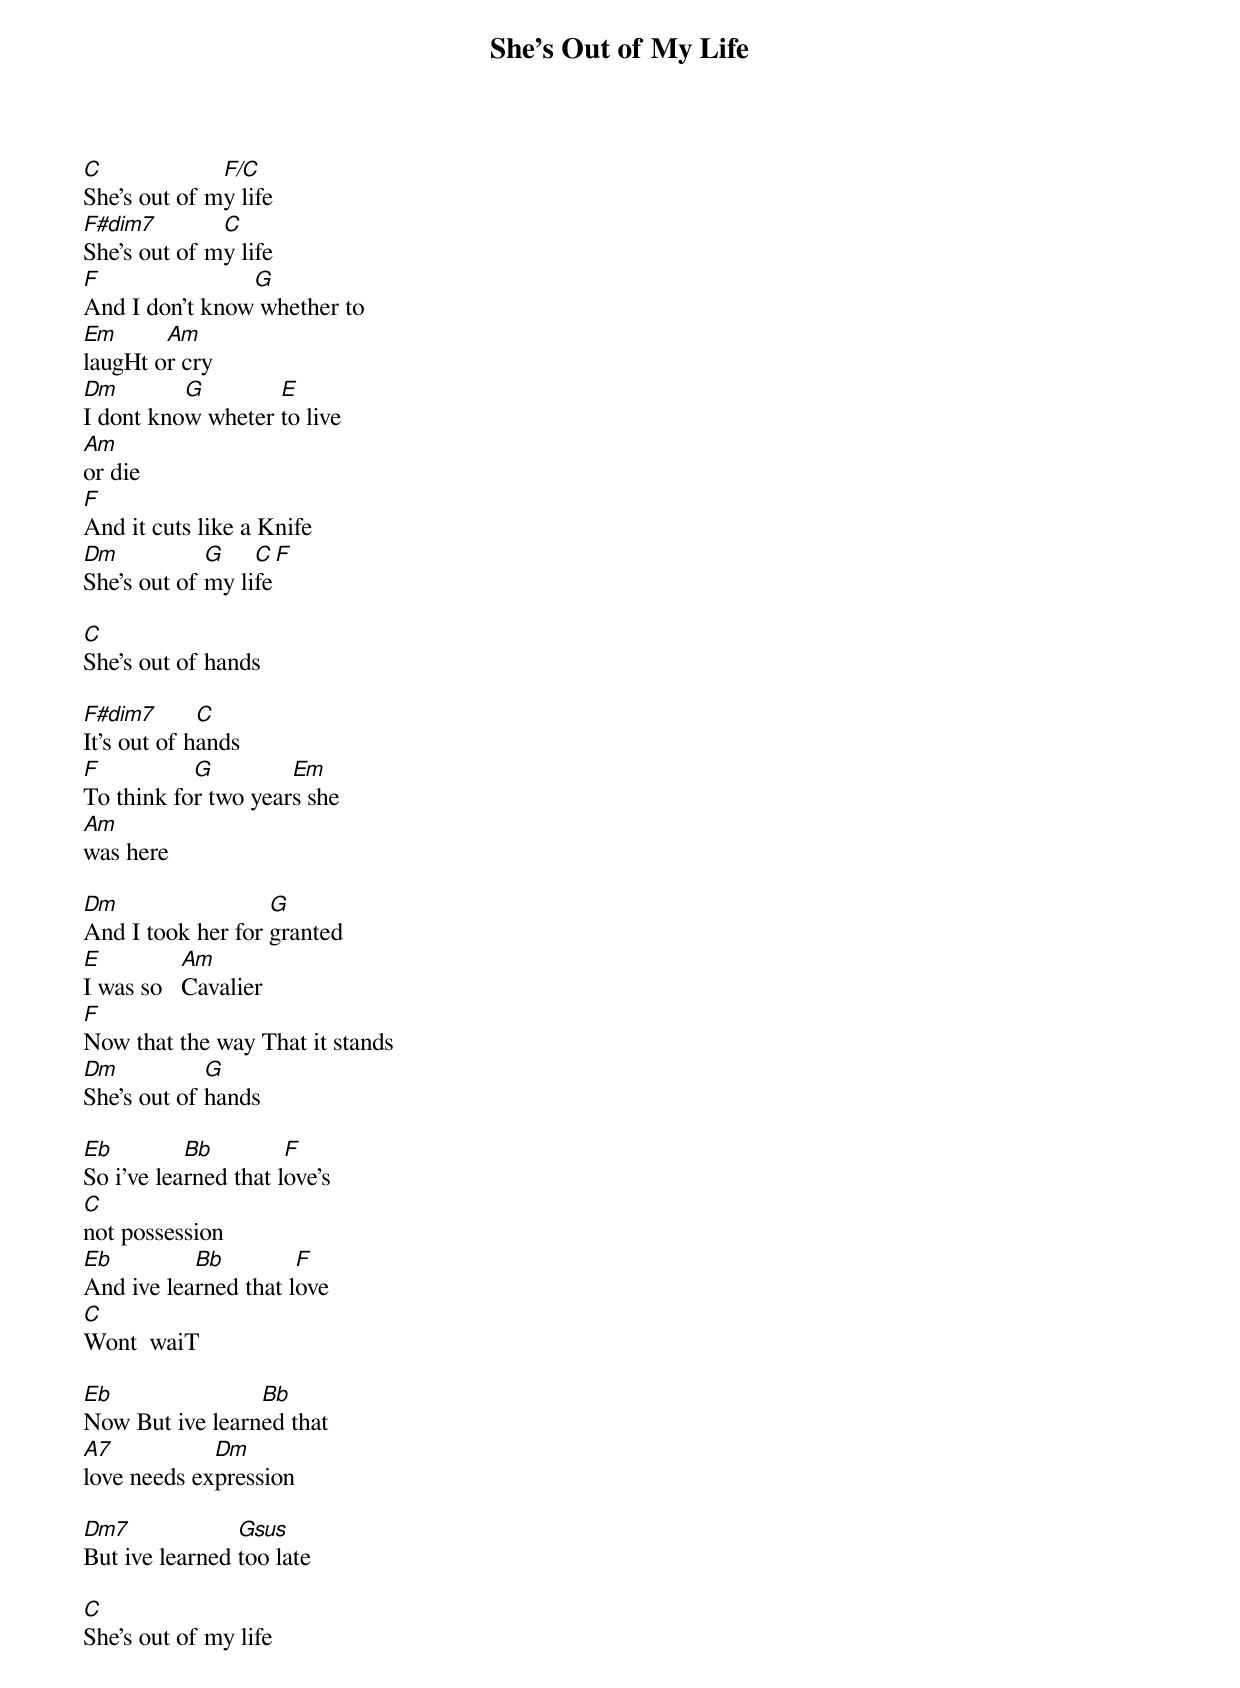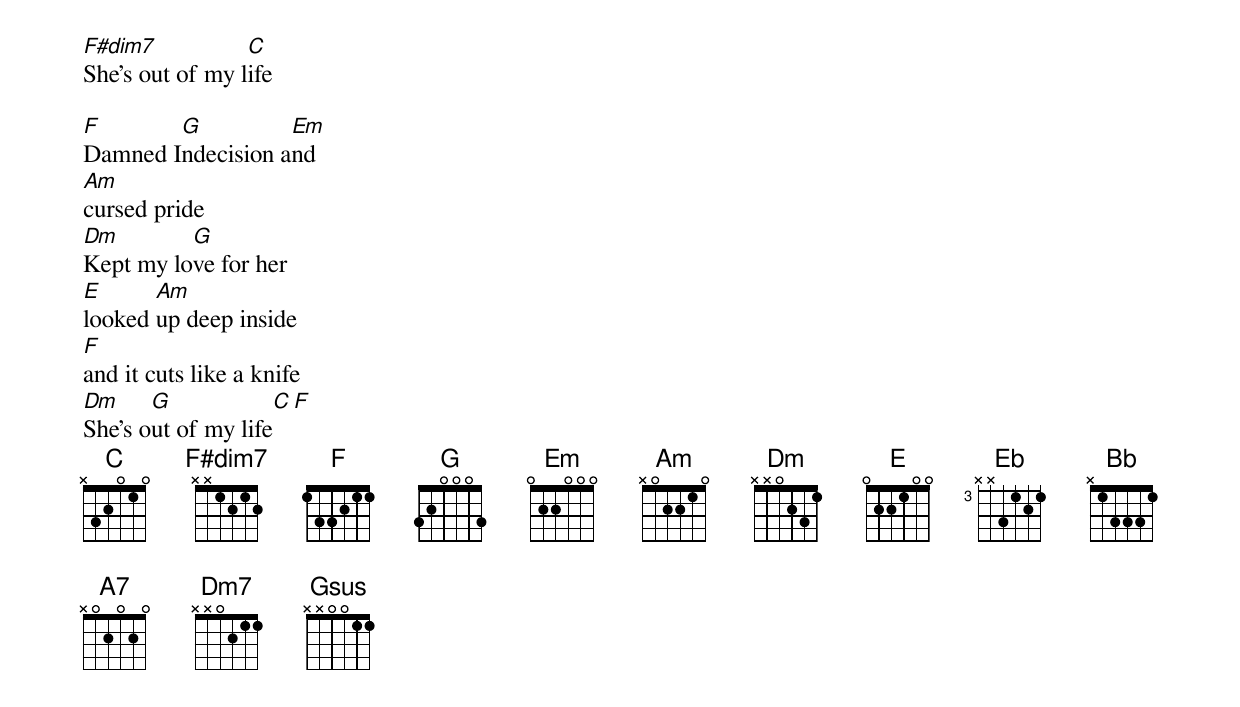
She's Out of My Life

C             F/C
She's out of my life
F#dim7        C
She's out of my life
F               G
And I don't know whether to
Em      Am
laugHt or cry
Dm        G        E
I dont know wheter to live
Am
or die
F
And it cuts like a Knife
Dm           G    C  F
She's out of my life

C
She's out of hands

F#dim7       C
It's out of hands
F          G         Em
To think for two years she
Am
was here

Dm                 G
And I took her for granted
E          Am
I was so   Cavalier
F
Now that the way That it stands
Dm           G
She's out of hands

Eb         Bb         F
So i've learned that love's
C
not possession
Eb         Bb         F
And ive learned that love
C
Wont  waiT

Eb               Bb
Now But ive learned that
A7           Dm
love needs expression

Dm7             Gsus
But ive learned too late

C
She's out of my life
F#dim7           C
She's out of my life

F       G          Em
Damned Indecision and
Am
cursed pride
Dm        G
Kept my love for her
E      Am
looked up deep inside
F
and it cuts like a knife
Dm     G             C F
She's out of my life
